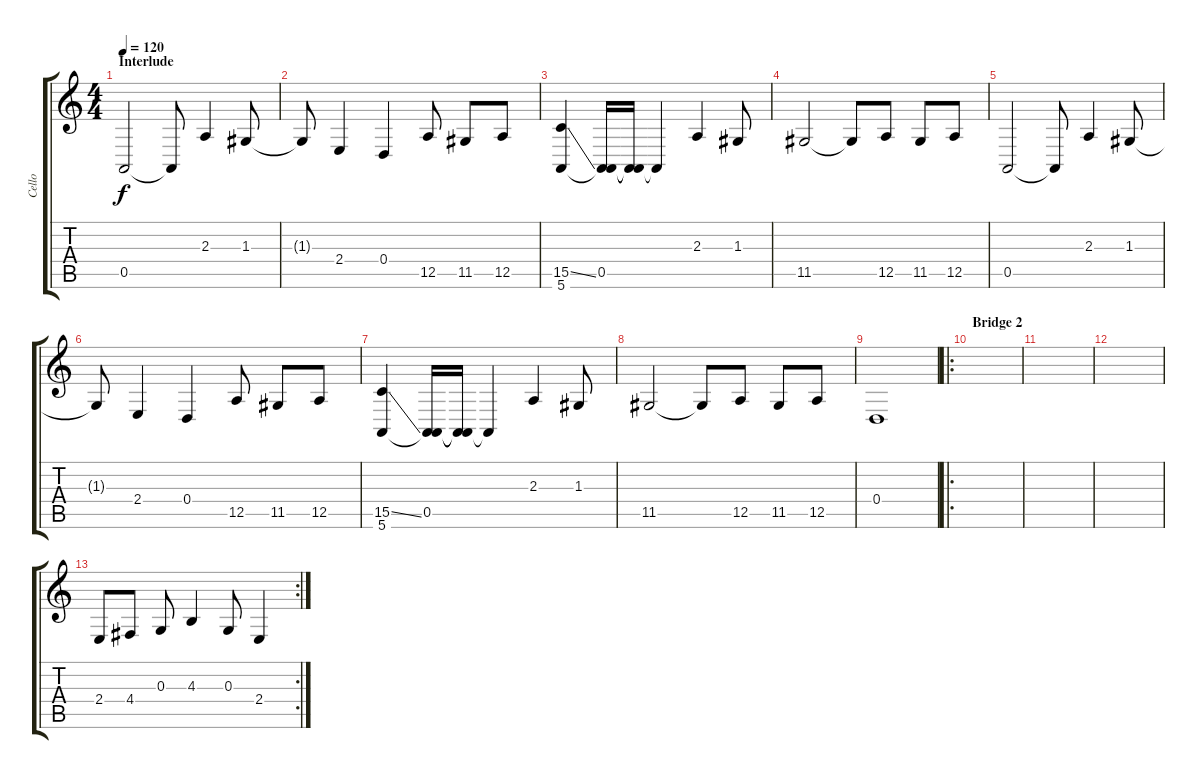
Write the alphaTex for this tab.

\track ("Cello" "Cello") {instrument cello}
\staff {score tabs}
\tuning (E4 B3 G3 D3 A2 E2) {hide}
\ts (4 4)
\section ("" "Interlude")
\tempo 120
\clef g2
\ks c
0.5.2{dy f volume 12} 0.5{t}.8 2.3.4{volume 8} 1.3.8 |
1.3{t}.8 2.4.4 0.4.4 12.5.8{volume 12} 11.5.8 12.5.8 |
(15.5{ss} 5.6).4{volume 14} (0.5 5.6{t}).16 (0.5{t} 5.6{t}).16 5.6{t}.4 2.3.4 1.3.8 |
11.5.2{volume 10} 11.5{t}.8 12.5.8 11.5.8 12.5.8 |
0.5.2{volume 12} 0.5{t}.8 2.3.4{volume 8} 1.3.8 |
1.3{t}.8 2.4.4 0.4.4 12.5.8{volume 12} 11.5.8 12.5.8 |
(15.5{ss} 5.6).4 (0.5 5.6{t}).16 (0.5{t} 5.6{t}).16 5.6{t}.4 2.3.4 1.3.8 |
11.5.2{volume 10} 11.5{t}.8 12.5.8{volume 12} 11.5.8 12.5.8 |
0.4.1{volume 12} |
\ro
\section ("" "Bridge 2")
|
|
|
\rc 2
2.4.8{volume 9} 4.4.8 0.3.8 4.3.4 0.3.8 2.4.4
